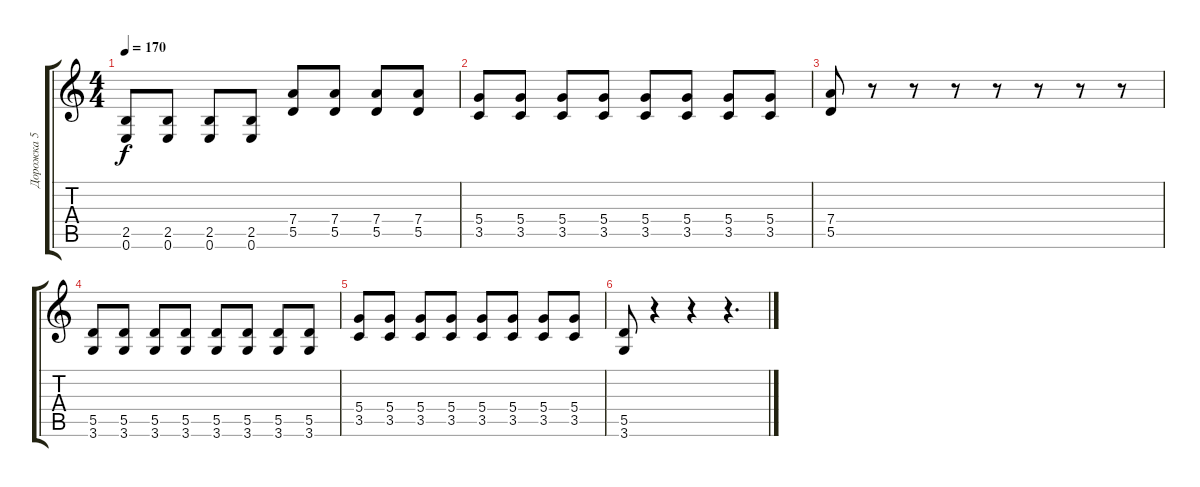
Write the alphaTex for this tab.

\track ("Дорожка 5" "Дорожка 5") {instrument distortionguitar}
\staff {score tabs}
\tuning (E4 B3 G3 D3 A2 E2) {hide}
\ts (4 4)
\tempo 170
\clef g2
\ks c
(2.5 0.6).8{dy f} (2.5 0.6).8 (2.5 0.6).8 (2.5 0.6).8 (7.4 5.5).8 (7.4 5.5).8 (7.4 5.5).8 (7.4 5.5).8 |
(5.4 3.5).8 (5.4 3.5).8 (5.4 3.5).8 (5.4 3.5).8 (5.4 3.5).8 (5.4 3.5).8 (5.4 3.5).8 (5.4 3.5).8 |
(7.4 5.5).8 r.8 r.8 r.8 r.8 r.8 r.8 r.8 |
(5.5 3.6).8 (5.5 3.6).8 (5.5 3.6).8 (5.5 3.6).8 (5.5 3.6).8 (5.5 3.6).8 (5.5 3.6).8 (5.5 3.6).8 |
(5.4 3.5).8 (5.4 3.5).8 (5.4 3.5).8 (5.4 3.5).8 (5.4 3.5).8 (5.4 3.5).8 (5.4 3.5).8 (5.4 3.5).8 |
(5.5 3.6).8 r.4 r.4 r.4{d}
